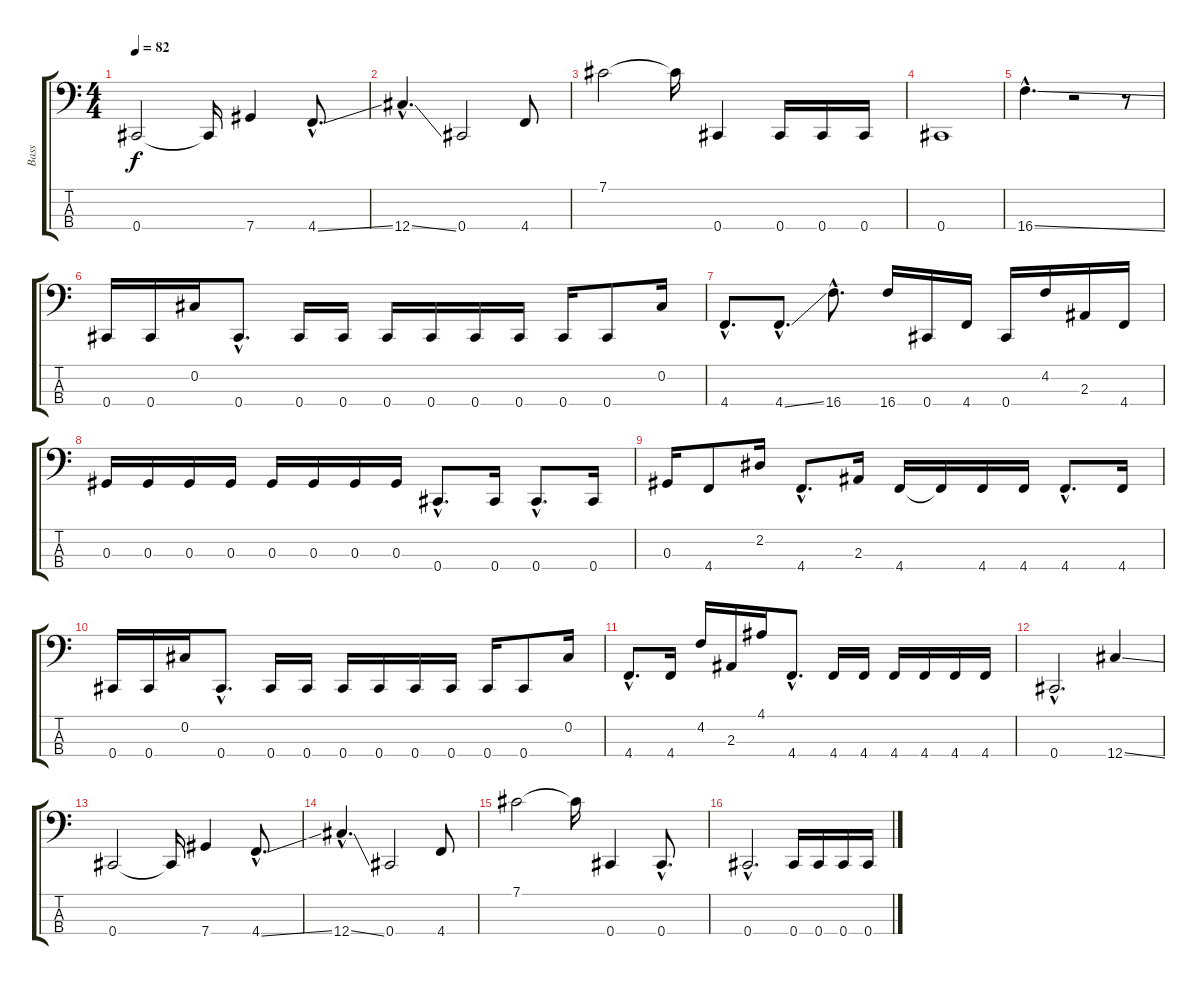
\track ("Bass" "Bass") {instrument electricbassfinger}
\staff {score tabs}
\tuning (Gb2 Db2 Ab1 Db1) {hide}
\ts (4 4)
\tempo 82
\clef f4
\ks c
0.4.2{dy f} 0.4{t}.16 7.4.4 4.4{ss hac}.8{d} |
12.4{ss hac}.4{d} 0.4.2 4.4.8 |
7.1.2 7.1{t}.16 0.4.4 0.4.16 0.4.16 0.4.16 |
0.4.1 |
16.4{ss hac}.4{d} r.2 r.8 |
0.4.16 0.4.16 0.2.16 0.4{hac}.8{d} 0.4.16 0.4.16 0.4.16 0.4.16 0.4.16 0.4.16 0.4.16 0.4.8 0.2.16 |
4.4{hac}.8{d} 4.4{ss hac}.8{d} 16.4{hac}.8{d} 16.4.16 0.4.16 4.4.16 0.4.16 4.2.16 2.3.16 4.4.16 |
0.3.16 0.3.16 0.3.16 0.3.16 0.3.16 0.3.16 0.3.16 0.3.16 0.4{hac}.8{d} 0.4.16 0.4{hac}.8{d} 0.4.16 |
0.3.16 4.4.8 2.2.16 4.4{hac}.8{d} 2.3.16 4.4.16 4.4{t}.16 4.4.16 4.4.16 4.4{hac}.8{d} 4.4.16 |
0.4.16 0.4.16 0.2.16 0.4{hac}.8{d} 0.4.16 0.4.16 0.4.16 0.4.16 0.4.16 0.4.16 0.4.16 0.4.8 0.2.16 |
4.4{hac}.8{d} 4.4.16 4.2.16 2.3.16 4.1.16 4.4{hac}.8{d} 4.4.16 4.4.16 4.4.16 4.4.16 4.4.16 4.4.16 |
0.4{hac}.2{d} 12.4{ss}.4 |
0.4.2 0.4{t}.16 7.4.4 4.4{ss hac}.8{d} |
12.4{ss hac}.4{d} 0.4.2 4.4.8 |
7.1.2 7.1{t}.16 0.4.4 0.4{hac}.8{d} |
0.4{hac}.2{d} 0.4.16 0.4.16 0.4.16 0.4.16
